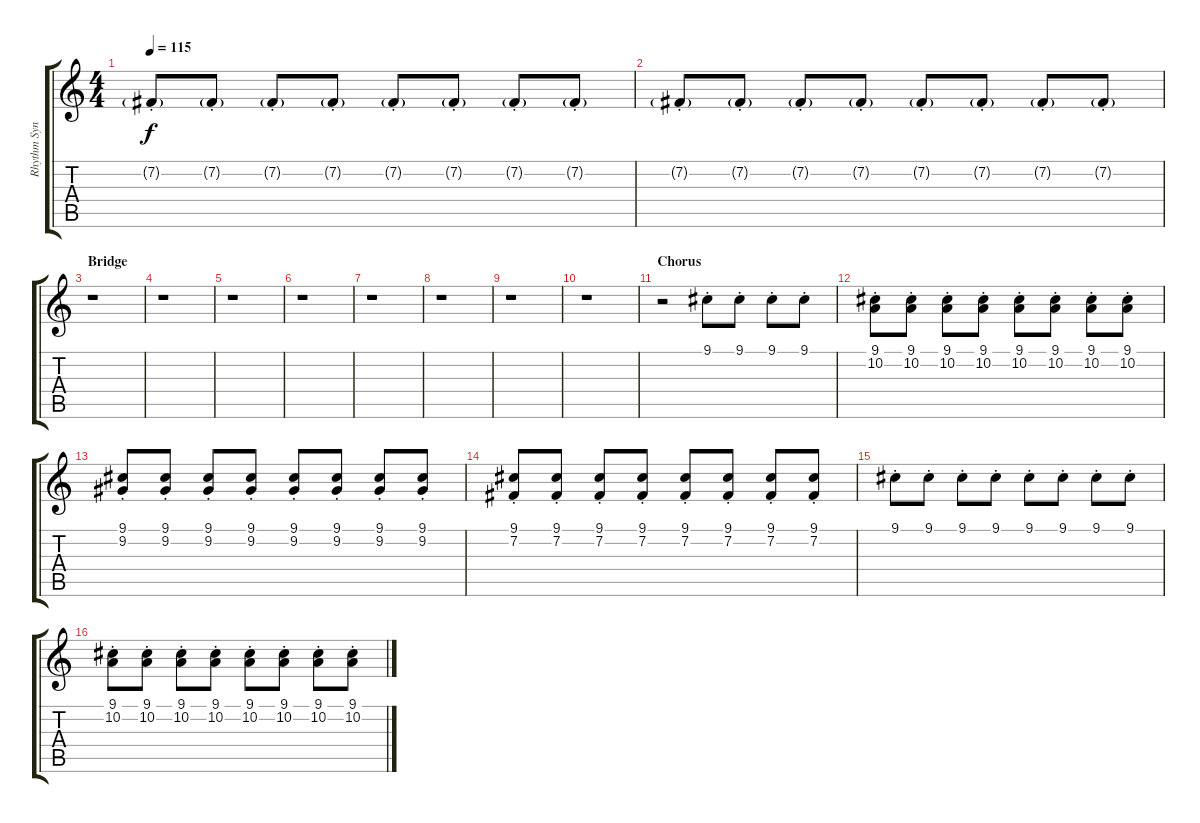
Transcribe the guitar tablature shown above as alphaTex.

\track ("Rhythm Synth" "Rhythm Syn") {instrument pad3polysynth}
\staff {score tabs}
\tuning (E4 B3 G3 D3 A2 E2) {hide}
\ts (4 4)
\tempo 115
\clef g2
\ks c
7.2{g st}.8{dy f} 7.2{g st}.8 7.2{g st}.8 7.2{g st}.8 7.2{g st}.8 7.2{g st}.8 7.2{g st}.8 7.2{g st}.8 |
7.2{g st}.8 7.2{g st}.8 7.2{g st}.8 7.2{g st}.8 7.2{g st}.8 7.2{g st}.8 7.2{g st}.8 7.2{g st}.8 |
\section ("" "Bridge")
r.1 |
r.1 |
r.1 |
r.1 |
r.1 |
r.1 |
r.1 |
r.1 |
\section ("" "Chorus")
r.2 9.1{st}.8 9.1{st}.8 9.1{st}.8 9.1{st}.8 |
(9.1{st} 10.2{st}).8 (9.1{st} 10.2{st}).8 (9.1{st} 10.2{st}).8 (9.1{st} 10.2{st}).8 (9.1{st} 10.2{st}).8 (9.1{st} 10.2{st}).8 (9.1{st} 10.2{st}).8 (9.1{st} 10.2{st}).8 |
(9.1{st} 9.2{st}).8 (9.1{st} 9.2{st}).8 (9.1{st} 9.2{st}).8 (9.1{st} 9.2{st}).8 (9.1{st} 9.2{st}).8 (9.1{st} 9.2{st}).8 (9.1{st} 9.2{st}).8 (9.1{st} 9.2{st}).8 |
(9.1{st} 7.2{st}).8 (9.1{st} 7.2{st}).8 (9.1{st} 7.2{st}).8 (9.1{st} 7.2{st}).8 (9.1{st} 7.2{st}).8 (9.1{st} 7.2{st}).8 (9.1{st} 7.2{st}).8 (9.1{st} 7.2{st}).8 |
9.1{st}.8 9.1{st}.8 9.1{st}.8 9.1{st}.8 9.1{st}.8 9.1{st}.8 9.1{st}.8 9.1{st}.8 |
(9.1{st} 10.2{st}).8 (9.1{st} 10.2{st}).8 (9.1{st} 10.2{st}).8 (9.1{st} 10.2{st}).8 (9.1{st} 10.2{st}).8 (9.1{st} 10.2{st}).8 (9.1{st} 10.2{st}).8 (9.1{st} 10.2{st}).8
